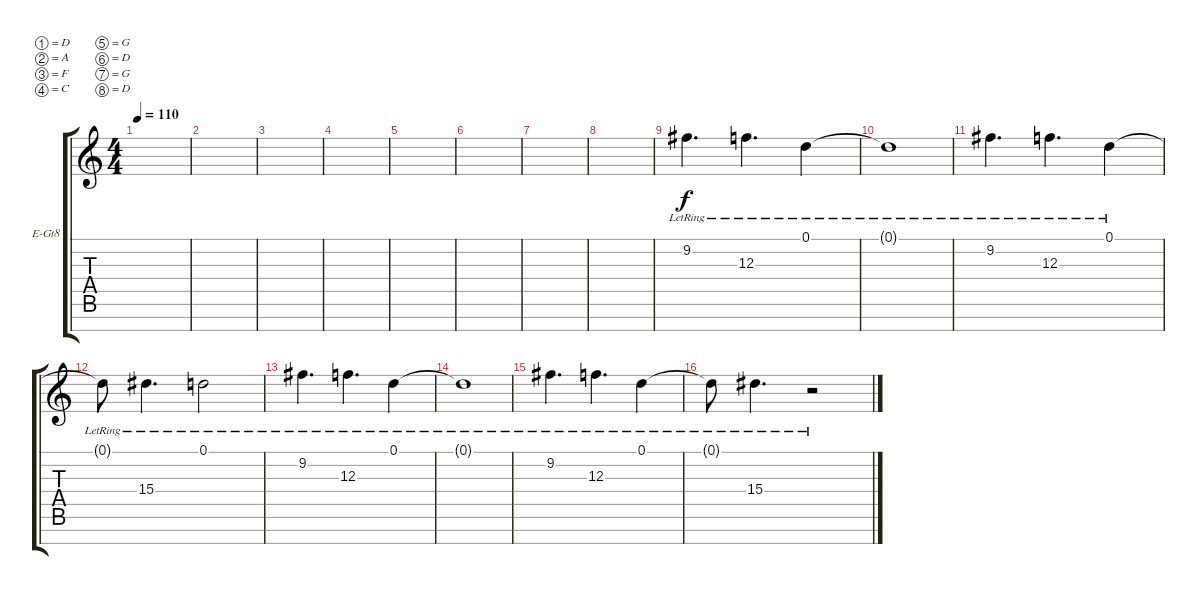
\bracketExtendMode groupsimilarinstruments
\firstSystemTrackNameOrientation horizontal
\otherSystemsTrackNameOrientation horizontal
\track ("Reverb" "E-Gt8") {instrument overdrivenguitar}
\staff {score tabs}
\tuning (D4 A3 F3 C3 G2 D2 G1 D1)
\ts (4 4)
\tempo 110
\clef g2
\ks c
|
|
|
|
|
|
|
|
9.2{lr}.4{d} 12.3{lr}.4{d} 0.1{lr}.4 |
0.1{lr t}.1 |
9.2{lr}.4{d} 12.3{lr}.4{d} 0.1{lr}.4 |
0.1{lr t}.8 15.4{lr}.4{d} 0.1{lr}.2 |
9.2{lr}.4{d} 12.3{lr}.4{d} 0.1{lr}.4 |
0.1{lr t}.1 |
9.2{lr}.4{d} 12.3{lr}.4{d} 0.1{lr}.4 |
0.1{lr t}.8 15.4{lr}.4{d} r.2
